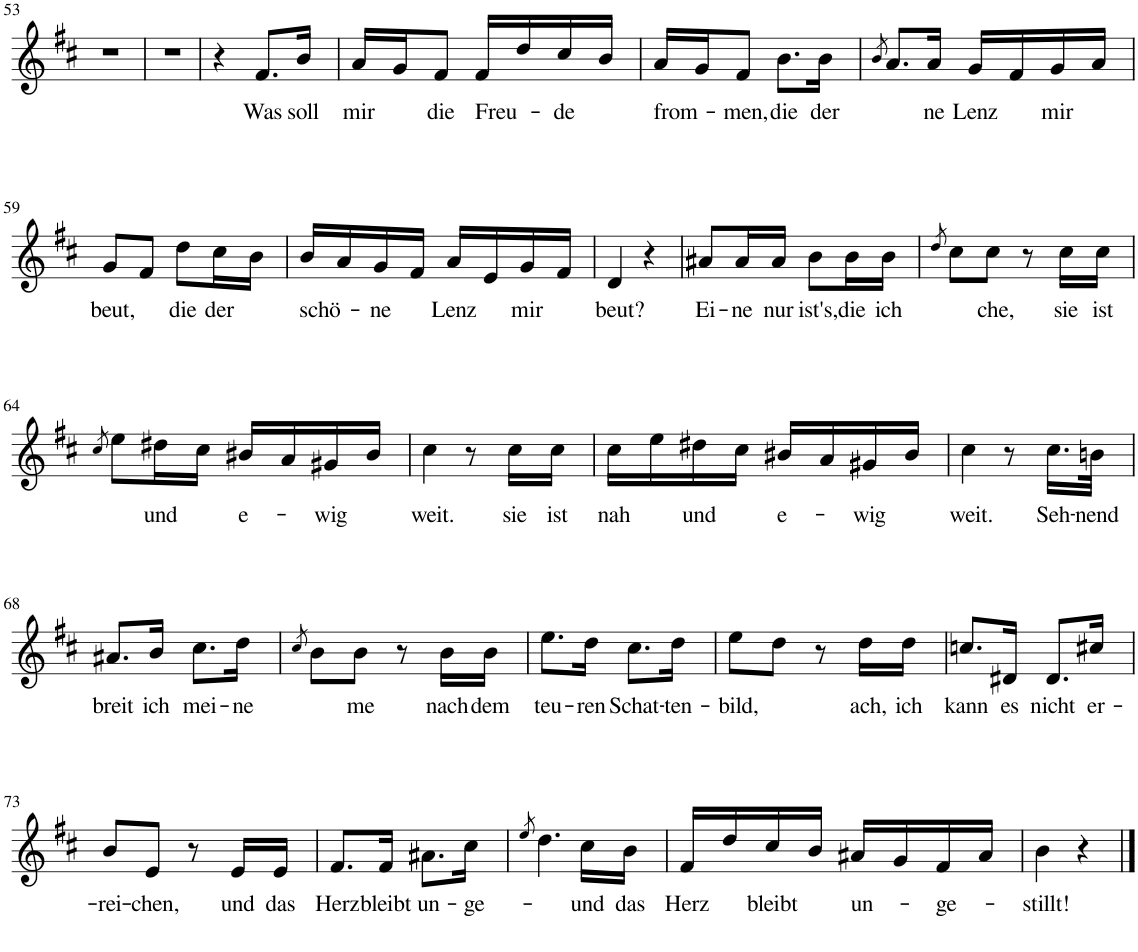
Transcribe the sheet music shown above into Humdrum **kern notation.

**kern	**text
*part1	*part1
*staff1	*staff1
*I"Piano	*
*I'Pno	*
!!LO:PB:g=z
*clefG2	*
*k[f#c#]	*
*M2/4	*
=53	=53
2r	.
=54	=54
2r	.
=55	=55
4r	.
!	!LO:LY:b
8.f#/L	Was
!	!LO:LY:b
16b/Jk	soll
=56	=56
!	!LO:LY:b
16a/LL	mir
16g/J	.
!	!LO:LY:b
8f#/J	die
!	!LO:LY:b
16f#/LL	Freu-
16dd/	.
!	!LO:LY:b
16cc#/	-de
16b/JJ	.
=57	=57
!	!LO:LY:b
16a/LL	from-
16g/J	.
!	!LO:LY:b
8f#/J	-men,
!	!LO:LY:b
8.b\L	die
!	!LO:LY:b
16b\Jk	der
=58	=58
8qb/	.
8.a/L	.
!	!LO:LY:b
16a/Jk	-ne
!	!LO:LY:b
16g/LL	Lenz
16f#/	.
!	!LO:LY:b
16g/	mir
16a/JJ	.
!!LO:LB:g=z
=59	=59
!	!LO:LY:b
8g/L	beut,
8f#/J	.
!	!LO:LY:b
8dd\L	die
!	!LO:LY:b
16cc#\L	der
16b\JJ	.
=60	=60
!	!LO:LY:b
16b/LL	schö-
16a/	.
!	!LO:LY:b
16g/	-ne
16f#/JJ	.
!	!LO:LY:b
16a/LL	Lenz
16e/	.
!	!LO:LY:b
16g/	mir
16f#/JJ	.
=61	=61
!	!LO:LY:b
4d/	beut?
4r	.
=62	=62
!	!LO:LY:b
8a#X/L	Ei-
!	!LO:LY:b
16a#/L	-ne
!	!LO:LY:b
16a#/JJ	nur
!	!LO:LY:b
8b\L	ist's,
!	!LO:LY:b
16b\L	die
!	!LO:LY:b
16b\JJ	ich
=63	=63
8qdd/	.
8cc#\L	.
!	!LO:LY:b
8cc#\J	-che,
8r	.
!	!LO:LY:b
16cc#\LL	sie
!	!LO:LY:b
16cc#\JJ	ist
!!LO:LB:g=z
=64	=64
8qcc#/	.
8ee\L	.
!	!LO:LY:b
16dd#X\L	und
16cc#\JJ	.
!	!LO:LY:b
16b#X/LL	e-
16a/	.
!	!LO:LY:b
16g#X/	-wig
16b#/JJ	.
=65	=65
!	!LO:LY:b
4cc#\	weit.
8r	.
!	!LO:LY:b
16cc#\LL	sie
!	!LO:LY:b
16cc#\JJ	ist
=66	=66
!	!LO:LY:b
16cc#\LL	nah
16ee\	.
!	!LO:LY:b
16dd#X\	und
16cc#\JJ	.
!	!LO:LY:b
16b#X/LL	e-
16a/	.
!	!LO:LY:b
16g#X/	-wig
16b#/JJ	.
=67	=67
!	!LO:LY:b
4cc#\	weit.
8r	.
!	!LO:LY:b
16.cc#\LL	Seh-
!	!LO:LY:b
32bn\JJk	-nend
!!LO:LB:g=z
=68	=68
!	!LO:LY:b
8.a#X/L	breit
!	!LO:LY:b
16b/Jk	ich
!	!LO:LY:b
8.cc#\L	mei-
!	!LO:LY:b
16dd\Jk	-ne
=69	=69
8qcc#/	.
8b\L	.
!	!LO:LY:b
8b\J	-me
8r	.
!	!LO:LY:b
16b\LL	nach
!	!LO:LY:b
16b\JJ	dem
=70	=70
!	!LO:LY:b
8.ee\L	teu-
!	!LO:LY:b
16dd\Jk	-ren
!	!LO:LY:b
8.cc#\L	Schat-
!	!LO:LY:b
16dd\Jk	-ten-
=71	=71
!	!LO:LY:b
8ee\L	-bild,
8dd\J	.
8r	.
!	!LO:LY:b
16dd\LL	ach,
!	!LO:LY:b
16dd\JJ	ich
=72	=72
!	!LO:LY:b
8.ccn/L	kann
!	!LO:LY:b
16d#X/Jk	es
!	!LO:LY:b
8.d#/L	nicht
!	!LO:LY:b
16cc#X/Jk	er-
!!LO:LB:g=z
=73	=73
!	!LO:LY:b
8b/L	-rei-
!	!LO:LY:b
8e/J	-chen,
8r	.
!	!LO:LY:b
16e/LL	und
!	!LO:LY:b
16e/JJ	das
=74	=74
!	!LO:LY:b
8.f#/L	Herz
!	!LO:LY:b
16f#/Jk	bleibt
!	!LO:LY:b
8.a#X\L	un-
!	!LO:LY:b
16cc#\Jk	-ge-
=75	=75
8qee/	.
4.dd\	.
!	!LO:LY:b
16cc#\LL	und
!	!LO:LY:b
16b\JJ	das
=76	=76
!	!LO:LY:b
16f#/LL	Herz
16dd/	.
!	!LO:LY:b
16cc#/	bleibt
16b/JJ	.
!	!LO:LY:b
16a#X/LL	un-
16g/	.
!	!LO:LY:b
16f#/	-ge-
16a#/JJ	.
=77	=77
!	!LO:LY:b
4b\	-stillt!
4r	.
==	==
*-	*-
